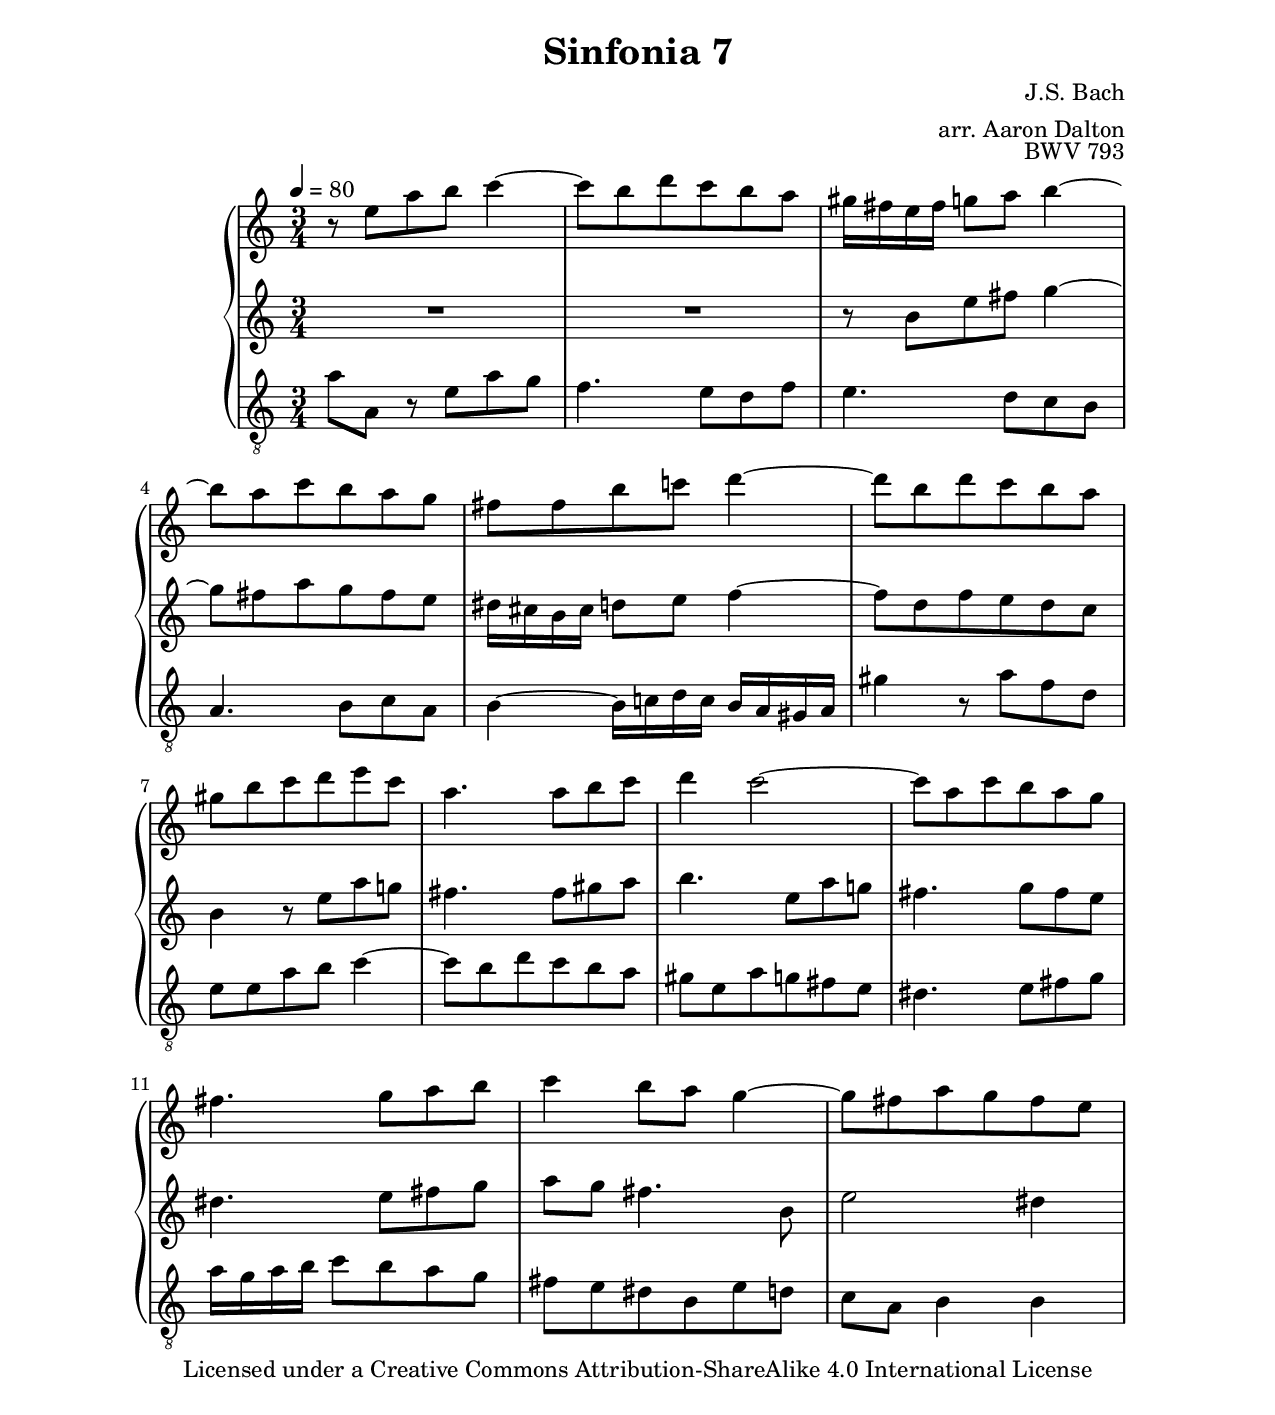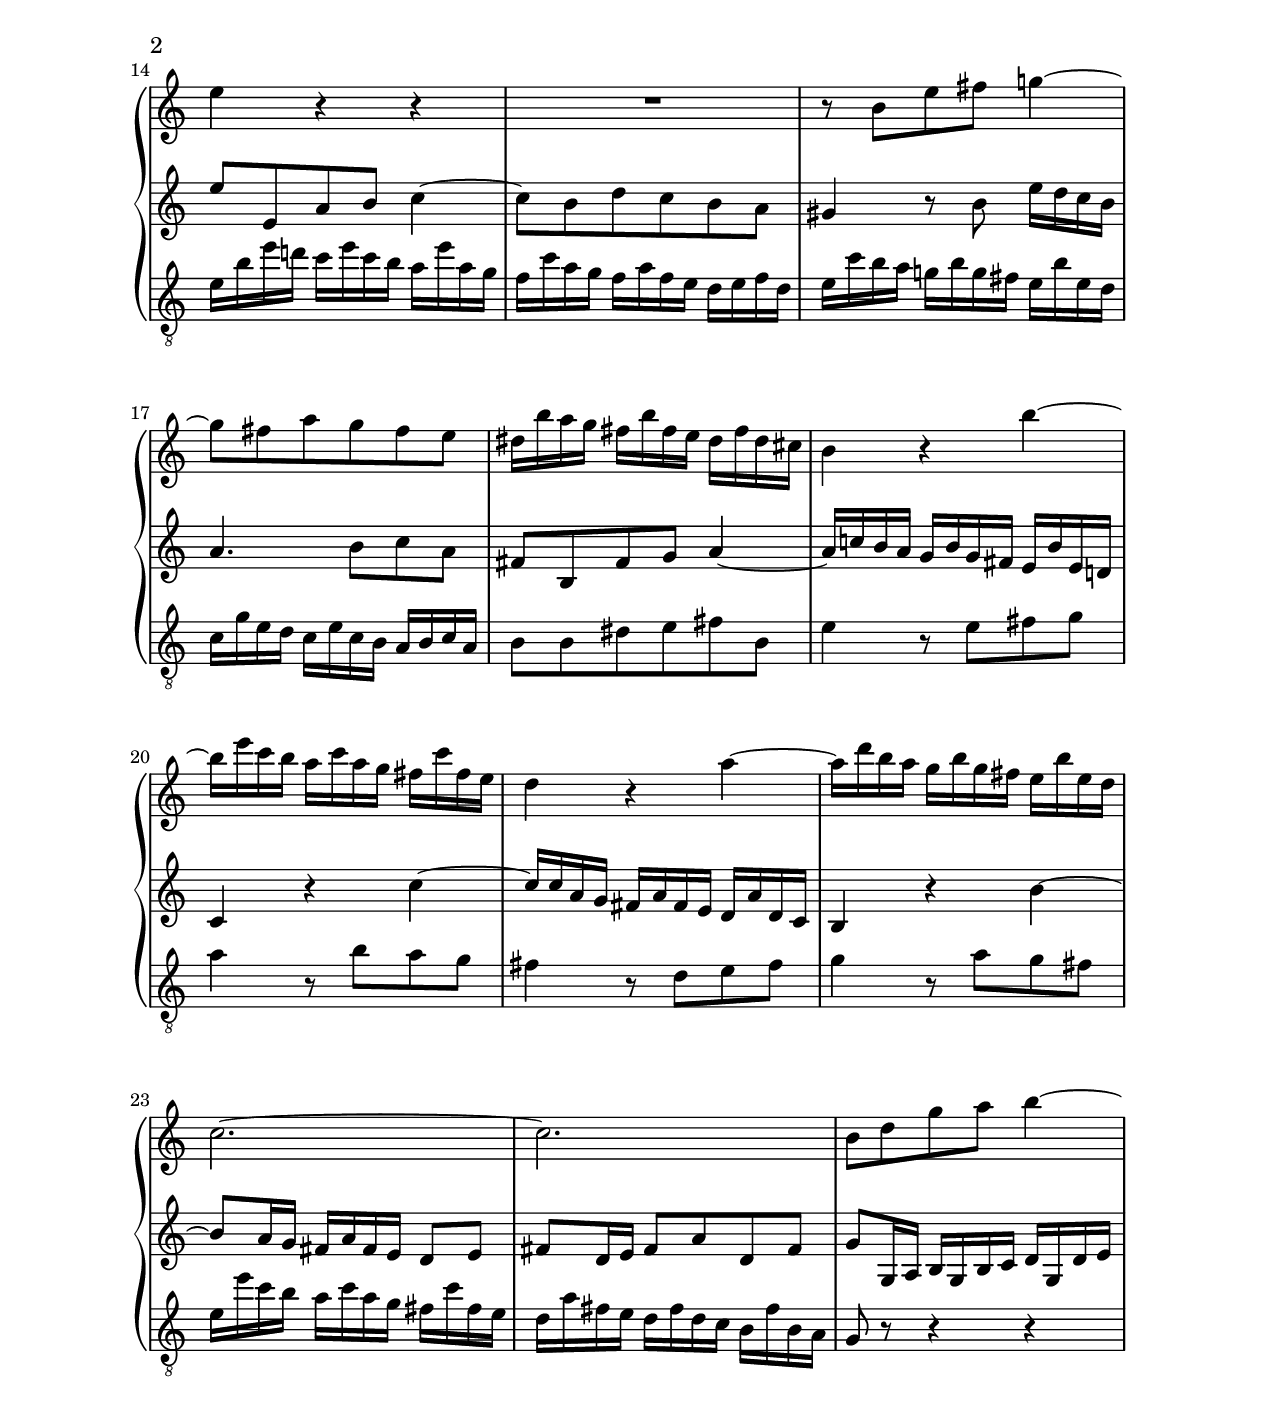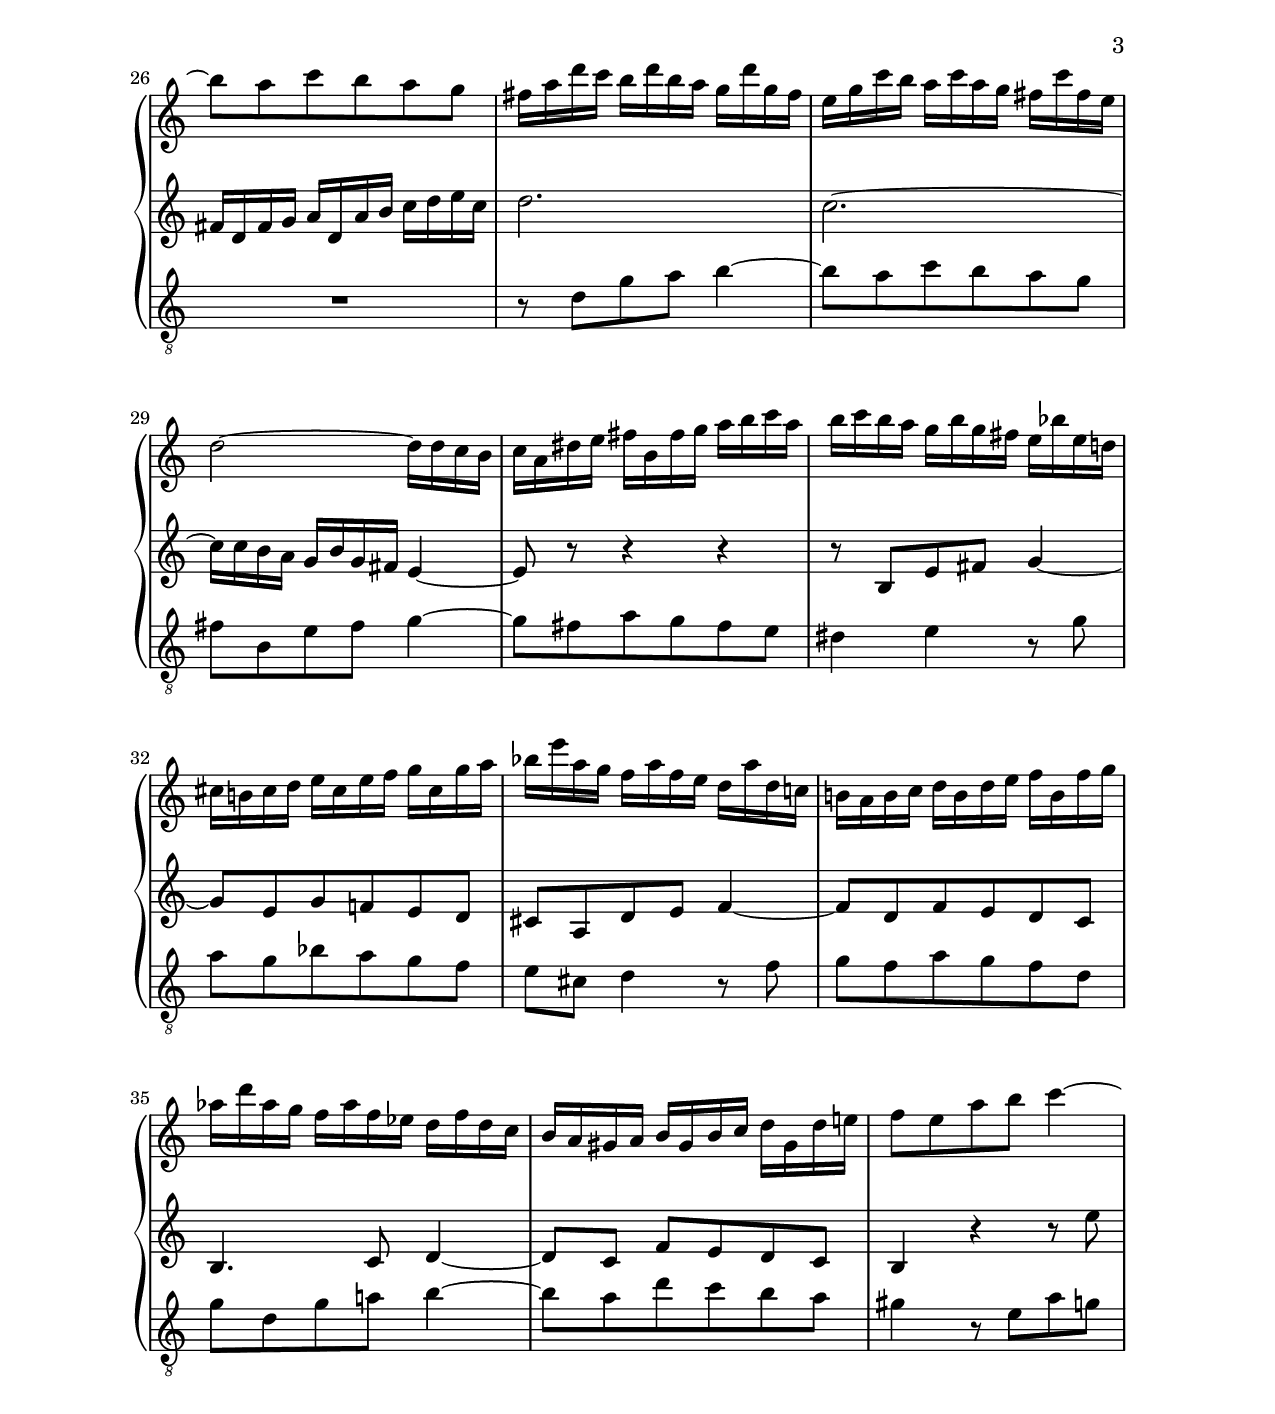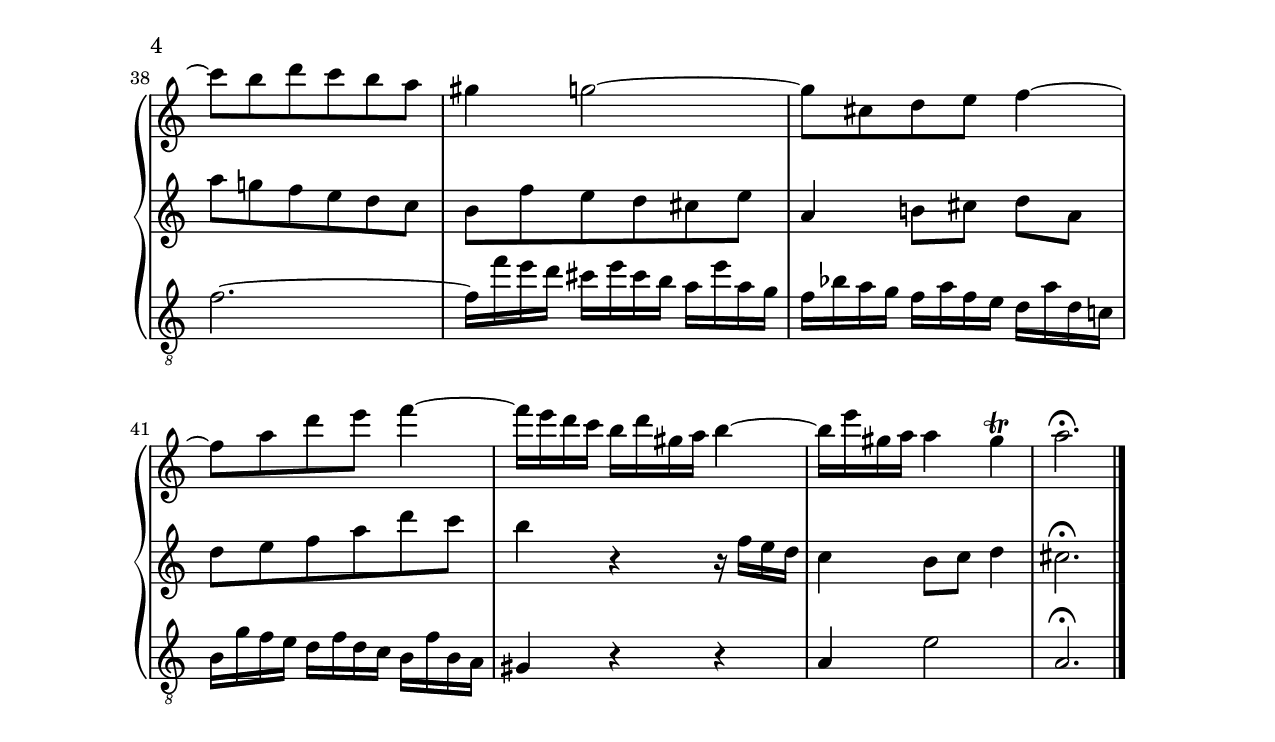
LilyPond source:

\version "2.18.2"

oneNotes = \transpose c f \relative c'' {
    \time 3/4
    \key e \minor
    \tempo 4 = 80
  % bars 1-4
  r8  b[ e fis] g4 ~  |
  g8 fis a g fis e  |
  dis16 cis b cis d8 e fis4 ~ |
  fis8 e g fis e d | 

  % bars 5-9
  cis cis fis g! a4 ~  |
  a8 fis a g fis e |
  dis fis g a b g |
  e4.  e8[ fis g]  |
  a4 g2 ~ | 

  % bars 10-13
  g8 e g fis e d  |
  cis4.  d8[ e fis] |
  g4 fis8 e d4 ~ |
  d8 cis e d cis b | 
 
  % bars 14-17
  b4 r r |
  R2. |
  r8  fis[ b cis] d!4 ~  |
  d8 cis e d cis b | 

  % bars 18-21
  ais16 fis' e d cis fis cis b ais cis ais gis |
  fis4 r fis' ~ |
  fis16 b g fis e g e d cis g' cis, b |
  a4 r e' ~ | 

  % bars 22-24
  e16 a fis e d fis d cis b fis' b, a |
  g2. ~ |
  g2. | 

  % bars 25-27 
  fis8 a d e fis4 ~ |
  fis8 e g fis e d |
  cis16 e a g fis a fis e d a' d, cis | 

  % bars 28-30
  b d g fis e g e d cis g' cis, b |
  a2 ~ a16 a g fis |
  g e ais b cis fis, cis' d e fis g e | 

  % bars 31-33
  fis g fis e d fis d cis b f' b, a! |
  gis fis! gis a b gis b c d gis, d' e |
  f b e, d c e c b a e' a, g! | 

  % bars 34-36
  fis!16 e fis g a fis a b c fis, c' d |
  ees a ees d c ees c bes a c a g |
  fis e dis e fis dis fis g a dis, a' b! | 

  % bars 37-40
  c8 b e fis g4 ~ |
  g8 fis a g fis e |
  dis4 d2 ~ |
  d8 gis, a b c4 ~ | 

  % bars 41-44
  c8 e a b c4 ~ |
  c16 b a g fis a dis, e fis4 ~ |
  fis16 b dis, e e4 dis\trill |
  e2.\fermata \bar "|."
}

twoNotes = \transpose c f \relative c' {
    \time 3/4
    \key e \minor
    \tempo 4 = 80
    \clef "treble"
  % bars 1-4
  R2. |
  R2. |
  r8  fis[ b cis!] d4 ~ |
  d8 cis e d cis b |

  % bars 5-9
  ais16 gis fis gis a8 b c4 ~ |
  c8 a c b a g |
  fis4 r8  b[ e d!] |
  cis4.  cis8[ dis e] |
  fis4.  b,8[ e d!] |

  % bars 10-13
  cis4.  d8[ cis b] |
  ais4.  b8[ cis! d] |
  e8 d cis4. fis,8 |
  b2 ais4 |

  % bars 14-17
  b8 b, e fis g4 ~ |
  g8 fis a g fis e |
  dis4 r8 fis b16 a g fis |
  e4.  fis8[ g e] |

  % bars 18-21
  cis fis, cis' d e4 ~ |
  e16 g! fis e d fis d cis b fis' b, a! |
  g4 r g' ~ |
  g16 g e d cis e cis b a e' a, g |

  % bars 22-24
  fis4 r fis' ~ |
  fis8 e16 d cis e cis b a8 b  |
  cis8 a16 b cis8 e a, cis |

  % bars 25-27
  d d,16 e fis d fis g a d, a' b  |
  cis a cis d e a, e' fis g a b g |
  a2. |

  % bars 28-30
  g2. ~ |
  g16 g fis e d fis d cis b4 ~ |
  b8 r r4 r |

  % bars 31-33
  r8  fis[ b cis] d4 ~ |
  d8 b d c! b a |
  gis e a b c4 ~ |

  % bars 34-36
  c8 a c b a g  |
  fis4. g8 a4 ~ |
   a8[ g]  c[ b a g] |

  % bars 37-40
  fis4 r r8 b'  |
  e d! c b a g |
  fis c' b a gis b |
  e,4  fis!8[ gis!]  a[ e] |

  % bars 41-44
  a b c e a g |
  fis4 r r16 c b a |
  g4 fis8 g a4 |
  gis2.\fermata |
}

threeNotes = \transpose c f \relative c' {
    \time 3/4
    \key e \minor
    \tempo 4 = 80
    \clef "treble_8"
  % bars 1-4
  e8 e, r  b'[ e d] |
  c4.  b8[ a c] |
  b4.  a8[ g fis] |
  e4.  fis8[ g e] |

  % bars 5-9
  fis4 ~ fis16 g! a g fis e dis e |
  dis'4 r8  e[ c a] |
  b b e fis g4 ~ |
  g8 fis a g fis e  |
  dis b e d cis b |

  % bars 10-13
  ais4.  b8[ cis d] |
  e16 d e fis g8 fis e d |
  cis b ais fis b a |
  g e fis4 fis

  % bars 14-17
  b16 fis' b a! g b g fis e b' e, d |
  c g' e d c e c b a b c a |
  b g' fis e d! fis d cis b fis' b, a |
  g d' b a g b g fis e fis g e |

  % bars 18-21
  fis8 fis ais b cis fis,  |
  b4 r8  b[ cis d] |
  e4 r8  fis[ e d] |
  cis4 r8  a[ b cis] |

  % bars 22-24
  d4 r8  e[ d cis] |
  b16 b' g fis e g e d cis g' cis, b |
  a e' cis b a cis a g fis cis' fis, e |

  % bars 25-27
  d8 r r4 r |
  R2. |
  r8  a'8[ d e] fis4 ~ |

  % bars 28-30
  fis8 e g fis e d  |
  cis fis, b cis d4 ~ |
  d8 cis e d cis b |

  % bars 31-33
  ais4 b r8 d |
  e d f e d c |
  b gis a4 r8 c |

  % bars 34-36
  d c e d c a |
  d a d e! fis4 ~ |
  fis8 e a g fis e |

  % bars 37-40
  dis4 r8  b[ e d] |
  c2. ~ |
  c16 c' b a gis b gis fis e b' e, d |
  c f e d c e c b a e' a, g! |

  % bars 41-44
  fis d' c b a c a g fis c' fis, e |
  dis4 r r |
  e b'2  |
  e,2.\fermata |
  }


\paper {
  #(set-paper-size "letter")
  top-margin = 1\in
  bottom-margin = 1\in
  left-margin = 1\in
  right-margin = 1\in
}

\header {
    title = "Sinfonia 7"
    opus = "BWV 793"
    composer = "J.S. Bach"
    arranger = "arr. Aaron Dalton"
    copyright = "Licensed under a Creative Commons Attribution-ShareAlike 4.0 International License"
}

\score {
    \new GrandStaff <<
        \new Staff \oneNotes
        \new Staff \twoNotes
        \new Staff \threeNotes
    >>

    \layout {

    }

    \midi {
        \tempo 4 = 80
    }
}